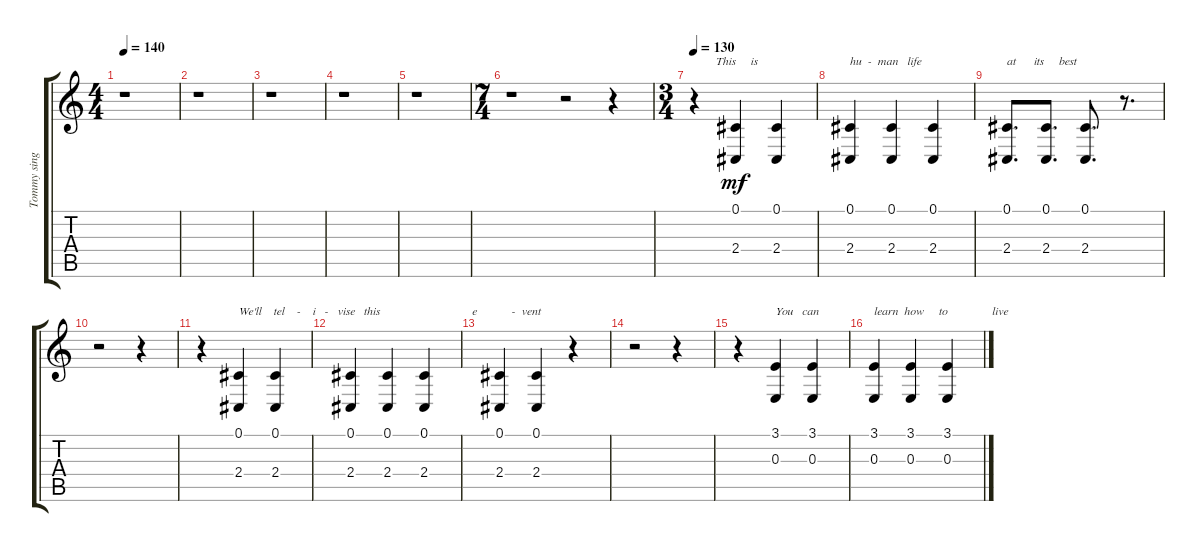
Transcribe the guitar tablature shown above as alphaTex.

\track ("Tommy singing" "Tommy sing") {instrument tenorsax}
\staff {score tabs}
\tuning (Db4 Ab3 E3 B2 Gb2 Db2) {hide}
\ts (4 4)
\tempo 140
\clef g2
\ks c
r.1{dy ff} |
r.1 |
r.1 |
r.1 |
r.1 |
\ts (7 4)
r.1 r.2 r.4 |
\ts (3 4)
\tempo 130
r.4{txt "       This     is"} (0.1 2.4).4{dy mf} (0.1 2.4).4 |
(0.1 2.4).4{txt "hu  -  man   life "} (0.1 2.4).4 (0.1 2.4).4 |
(0.1 2.4).8{d txt "at      its     best"} (0.1 2.4).8{d} (0.1 2.4).8{d} r.8{d} |
r.2 r.4 |
r.4 (0.1 2.4).4{txt "We'll    tel    -    i   -   vise   this "} (0.1 2.4).4 |
(0.1 2.4).4 (0.1 2.4).4 (0.1 2.4).4{txt "                e"} |
(0.1 2.4).4{txt "    -  vent"} (0.1 2.4).4 r.4 |
r.2 r.4 |
r.4 (3.1 0.3).4{txt "You   can"} (3.1 0.3).4 |
(3.1 0.3).4{txt "learn  how     to "} (3.1 0.3).4 (3.1 0.3).4{txt "               live"}
